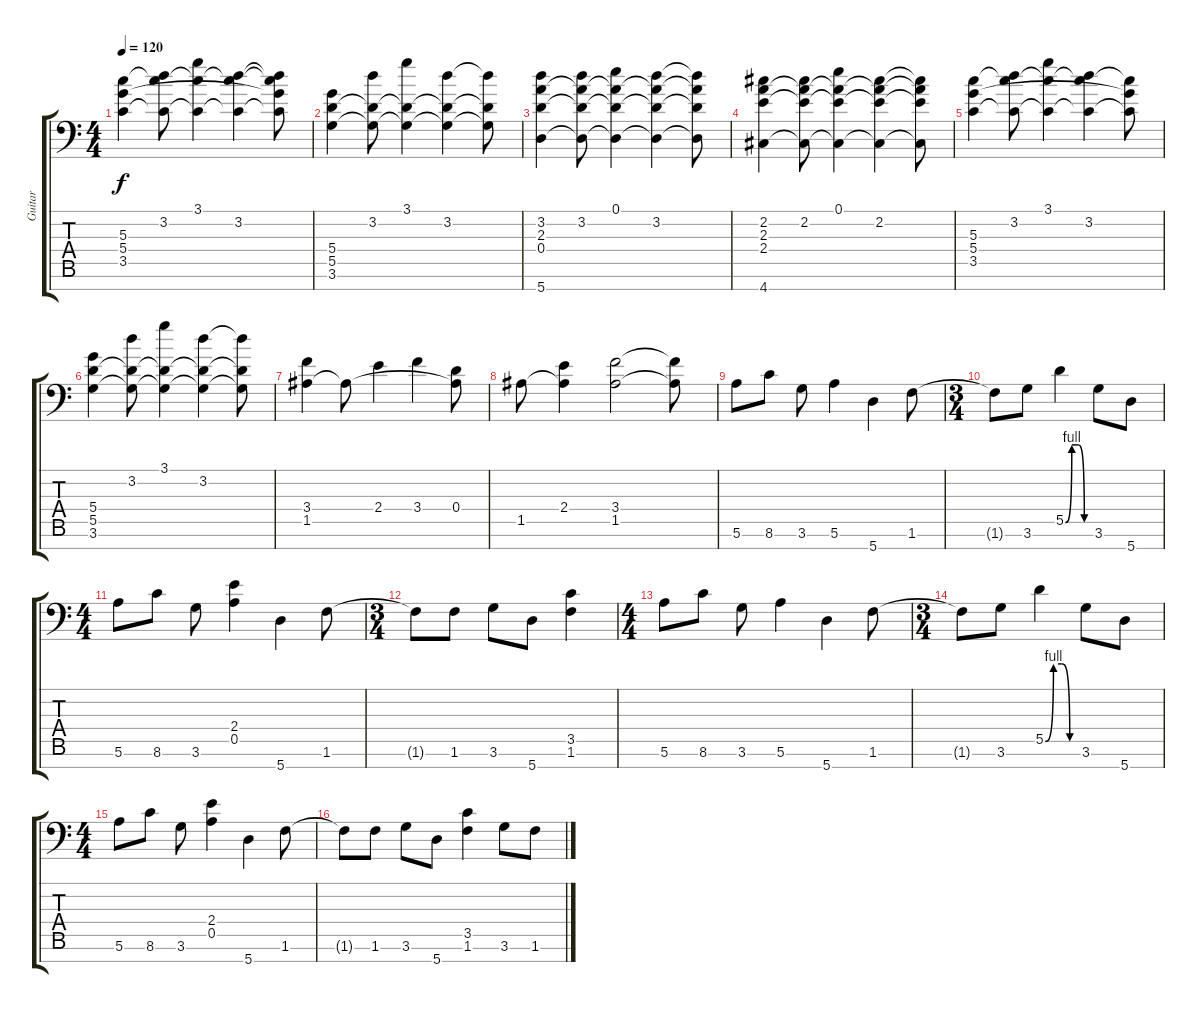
\track ("Guitar " "Guitar ") {instrument distortionguitar}
\staff {score tabs}
\tuning (E4 B3 G3 D3 A2 E2 A1) {hide}
\ts (4 4)
\tempo 120
\clef f4
\ks c
(5.3 5.4 3.5).4{dy f} (3.2 5.3{t} 3.5{t}).8 (3.1 5.3{t} 3.5{t}).4 (3.2 5.3{t} 3.5{t}).4 (3.2{t} 5.3{t} 5.4{t} 3.5{t}).8 |
(5.4 5.5 3.6).4 (3.2 5.5{t} 3.6{t}).8 (3.1 5.5{t} 3.6{t}).4 (3.2 5.5{t} 3.6{t}).4 (3.2{t} 5.5{t} 3.6{t}).8 |
(3.2 2.3 0.4 5.7).4 (3.2 2.3{t} 0.4{t} 5.7{t}).8 (0.1 2.3{t} 0.4{t} 5.7{t}).4 (3.2 2.3{t} 0.4{t} 5.7{t}).4 (3.2{t} 2.3{t} 0.4{t} 5.7{t}).8 |
(2.2 2.3 2.4 4.7).4 (2.2 2.3{t} 2.4{t} 4.7{t}).8 (0.1 2.3{t} 2.4{t} 4.7{t}).4 (2.2 2.3{t} 2.4{t} 4.7{t}).4 (2.2{t} 2.3{t} 2.4{t} 4.7{t}).8 |
(5.3 5.4 3.5).4 (3.2 5.3{t} 3.5{t}).8 (3.1 5.3{t} 3.5{t}).4 (3.2 5.3{t} 3.5{t}).4 (5.3{t} 5.4{t} 3.5{t}).8 |
(5.4 5.5 3.6).4 (3.2 5.5{t} 3.6{t}).8 (3.1 5.5{t} 3.6{t}).4 (3.2 5.5{t} 3.6{t}).4 (3.2{t} 5.5{t} 3.6{t}).8 |
(3.4 1.5).4 1.5{t}.8 2.4.4 3.4.4 (0.4 1.5{t}).8 |
1.5.8 (2.4 1.5{t}).4 (3.4 1.5).2 (3.4{t} 1.5{t}).8 |
5.6.8 8.6.8 3.6.8 5.6.4 5.7.4 1.6.8 |
\ts (3 4)
1.6{t}.8 3.6.8 5.5{be (custom 0 0 15 4 30 4 45 0 60 0)}.4 3.6.8 5.7.8 |
\ts (4 4)
5.6.8 8.6.8 3.6.8 (2.4 0.5).4 5.7.4 1.6.8 |
\ts (3 4)
1.6{t}.8 1.6.8 3.6.8 5.7.8 (3.5 1.6).4 |
\ts (4 4)
5.6.8 8.6.8 3.6.8 5.6.4 5.7.4 1.6.8 |
\ts (3 4)
1.6{t}.8 3.6.8 5.5{be (custom 0 0 15 4 30 4 45 0 60 0)}.4 3.6.8 5.7.8 |
\ts (4 4)
5.6.8 8.6.8 3.6.8 (2.4 0.5).4 5.7.4 1.6.8 |
1.6{t}.8 1.6.8 3.6.8 5.7.8 (3.5 1.6).4 3.6.8 1.6.8
